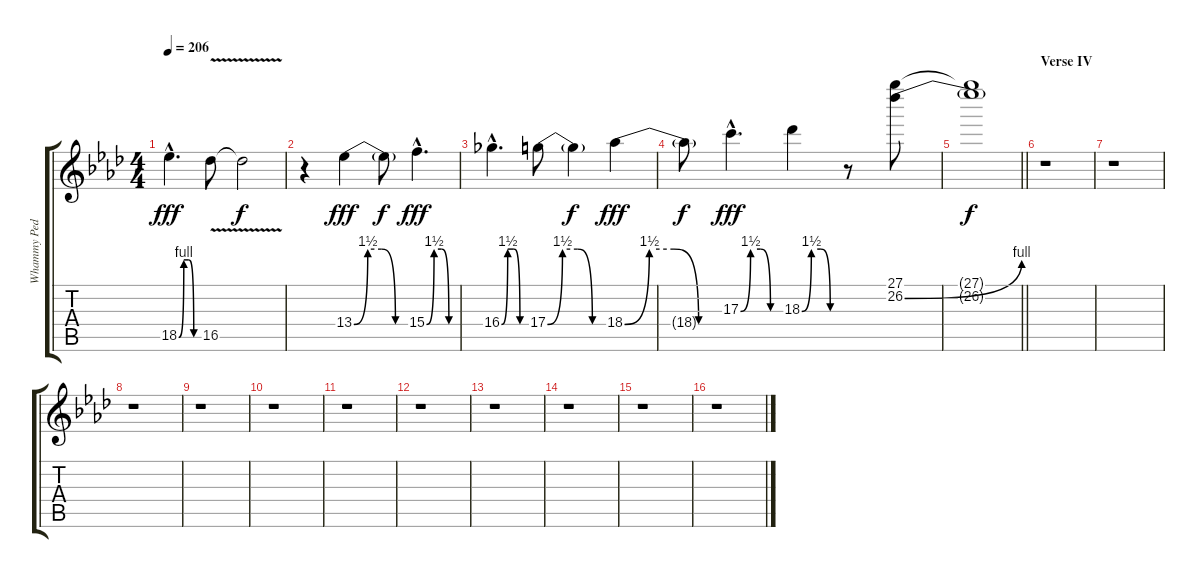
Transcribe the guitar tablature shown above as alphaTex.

\track ("Whammy Pedal" "Whammy Ped") {instrument distortionguitar}
\staff {score tabs}
\tuning (E4 B3 G3 D3 A2 E2) {hide}
\ts (4 4)
\tempo 206
\clef g2
\ks ab
18.5{be (custom 0 0 15 4 30 4 45 0 60 0) hac}.4{d dy fff} 16.5{v}.8 16.5{t}.2{dy f} |
r.4 13.4{be (custom 0 0 15 6 30 6 45 0 60 0)}.4{dy fff} 13.4{t}.8{dy f} 15.4{be (custom 0 0 15 6 30 6 45 0 60 0) hac}.4{d dy fff} |
16.4{be (custom 0 0 15 6 30 6 45 0 60 0) hac}.4{d} 17.4{be (custom 0 0 15 6 30 6 45 0 60 0)}.8 17.4{t}.4{dy f} 18.4{be (custom 0 0 15 6 30 6 45 0 60 0)}.4{dy fff} |
18.4{t}.8{dy f} 17.3{be (custom 0 0 15 6 30 6 45 0 60 0) hac}.4{d dy fff} 18.3{be (custom 0 0 15 6 30 6 45 0 60 0)}.4 r.8 (27.1 26.2{be (bend 0 0 60 4)}).8 |
\barLineRight lightlight
(27.1{t} 26.2{t}).1{dy f} |
\section ("" "Verse IV")
r.1 |
r.1 |
r.1 |
r.1 |
r.1 |
r.1 |
r.1 |
r.1 |
r.1 |
r.1 |
r.1
